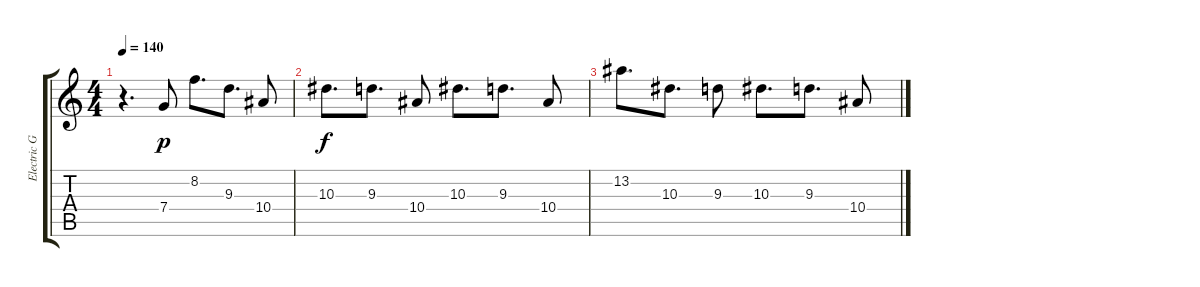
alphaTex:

\track ("Electric Guitar" "Electric G") {instrument electricguitarclean}
\staff {score tabs}
\tuning (D4 A3 F3 C3 G2 C2) {hide}
\ts (4 4)
\tempo 140
\clef g2
\ks c
r.4{d dy p} 7.4.8 8.2.8{d} 9.3.8{d} 10.4.8 |
10.3.8{d dy f} 9.3.8{d} 10.4.8 10.3.8{d} 9.3.8{d} 10.4.8 |
13.2.8{d} 10.3.8{d} 9.3.8 10.3.8{d} 9.3.8{d} 10.4.8
